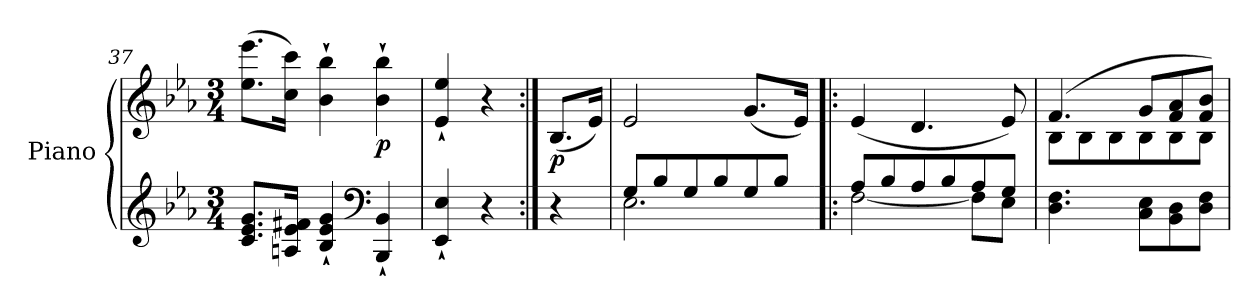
**kern	**kern	**dynam
*part1	*part1	*part1
*staff2	*staff1	*staff1/2
*I"Piano	*	*
*I'Pno.	*	*
*clefG2	*clefG2	*
*k[b-e-a-]	*k[b-e-a-]	*
*M3/4	*M3/4	*
=37	=37	=37
8.c/ 8.e-/ 8.g/L	(>8.ee-\ 8.eee-\L	.
16An/ 16e-/ 16f#X/Jk	16cc\ 16ccc\Jk)	.
4B-/` 4e-/` 4g/`	4b-\` 4bb-\`	.
*clefF4	*	*
!	!	!LO:DY:b
4BBB-/` 4BB-/`	4b-\` 4bb-\`	p
=38	=38	=38
4EE-/` 4E-/`	4e-/` 4ee-/`	.
4r	4r	.
=38X6:|!	=38X6:|!	=38X6:|!
!	!	!LO:DY:b
4r	(<8.B-/L	p
.	16e-/Jk)	.
=39	=39	=39
*^	*	*
8G/L	2.E-\	2e-/	.
8B-/	.	.	.
8G/	.	.	.
8B-/	.	.	.
8G/	.	(<8.g/L	.
8B-/J	.	.	.
.	.	16e-/Jk)	.
=40!|:	=40!|:	=40!|:	=40!|:
8A-/L	[2F\	(<4e-/	.
8B-/	.	.	.
8A-/	.	4.d/	.
8B-/	.	.	.
8A-/	8F\L]	.	.
8G/J	8E-\J	8e-/)	.
*v	*v	*	*
=41	=41	=41
*	*^	*
4.D\ 4.F\	(>4.f/	8B-\L	.
.	.	8B-\	.
.	.	8B-\	.
8C\ 8E-\L	8g/L	8B-\	.
8BB-\ 8D\	8f/ 8a-/	8B-\	.
8D\ 8F\J	8f/ 8b-/J)	8B-\J	.
*	*v	*v	*
=	=	=
*-	*-	*-
